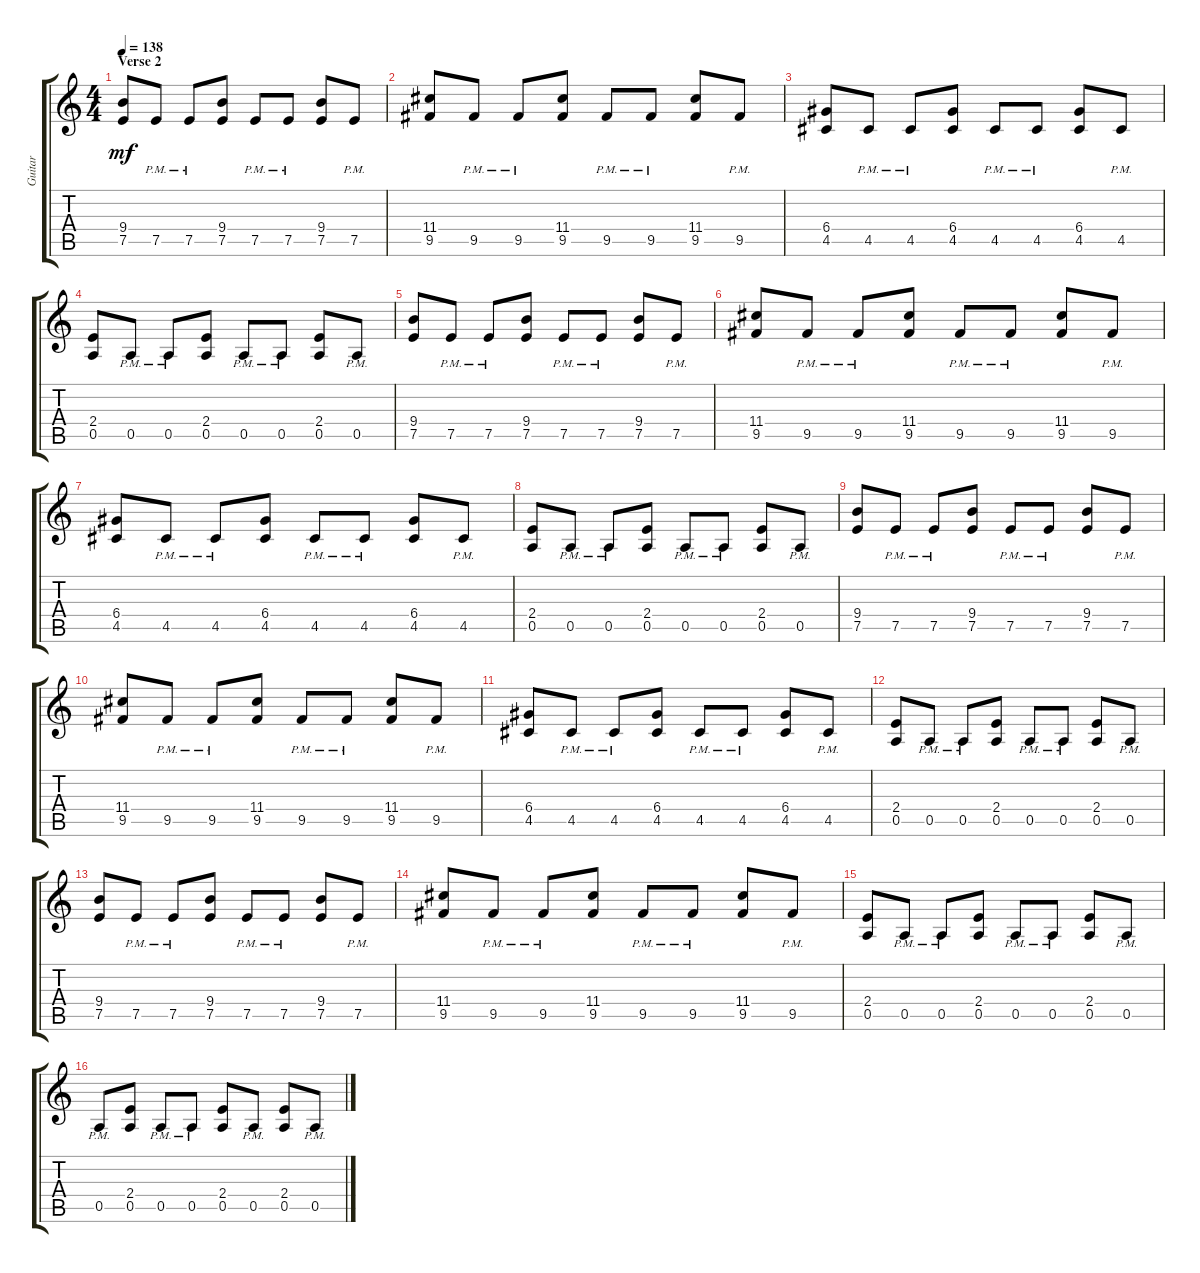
\track ("Guitar" "Guitar") {instrument acousticguitarsteel}
\staff {score tabs}
\tuning (E4 B3 G3 D3 A2 E2) {hide}
\ts (4 4)
\section ("" "Verse 2")
\tempo 138
\clef g2
\ks c
(9.4 7.5).8{dy mf} 7.5{pm}.8 7.5{pm}.8 (9.4 7.5).8 7.5{pm}.8 7.5{pm}.8 (9.4 7.5).8 7.5{pm}.8 |
(11.4 9.5).8 9.5{pm}.8 9.5{pm}.8 (11.4 9.5).8 9.5{pm}.8 9.5{pm}.8 (11.4 9.5).8 9.5{pm}.8 |
(6.4 4.5).8 4.5{pm}.8 4.5{pm}.8 (6.4 4.5).8 4.5{pm}.8 4.5{pm}.8 (6.4 4.5).8 4.5{pm}.8 |
(2.4 0.5).8 0.5{pm}.8 0.5{pm}.8 (2.4 0.5).8 0.5{pm}.8 0.5{pm}.8 (2.4 0.5).8 0.5{pm}.8 |
(9.4 7.5).8 7.5{pm}.8 7.5{pm}.8 (9.4 7.5).8 7.5{pm}.8 7.5{pm}.8 (9.4 7.5).8 7.5{pm}.8 |
(11.4 9.5).8 9.5{pm}.8 9.5{pm}.8 (11.4 9.5).8 9.5{pm}.8 9.5{pm}.8 (11.4 9.5).8 9.5{pm}.8 |
(6.4 4.5).8 4.5{pm}.8 4.5{pm}.8 (6.4 4.5).8 4.5{pm}.8 4.5{pm}.8 (6.4 4.5).8 4.5{pm}.8 |
(2.4 0.5).8 0.5{pm}.8 0.5{pm}.8 (2.4 0.5).8 0.5{pm}.8 0.5{pm}.8 (2.4 0.5).8 0.5{pm}.8 |
(9.4 7.5).8 7.5{pm}.8 7.5{pm}.8 (9.4 7.5).8 7.5{pm}.8 7.5{pm}.8 (9.4 7.5).8 7.5{pm}.8 |
(11.4 9.5).8 9.5{pm}.8 9.5{pm}.8 (11.4 9.5).8 9.5{pm}.8 9.5{pm}.8 (11.4 9.5).8 9.5{pm}.8 |
(6.4 4.5).8 4.5{pm}.8 4.5{pm}.8 (6.4 4.5).8 4.5{pm}.8 4.5{pm}.8 (6.4 4.5).8 4.5{pm}.8 |
(2.4 0.5).8 0.5{pm}.8 0.5{pm}.8 (2.4 0.5).8 0.5{pm}.8 0.5{pm}.8 (2.4 0.5).8 0.5{pm}.8 |
(9.4 7.5).8 7.5{pm}.8 7.5{pm}.8 (9.4 7.5).8 7.5{pm}.8 7.5{pm}.8 (9.4 7.5).8 7.5{pm}.8 |
(11.4 9.5).8 9.5{pm}.8 9.5{pm}.8 (11.4 9.5).8 9.5{pm}.8 9.5{pm}.8 (11.4 9.5).8 9.5{pm}.8 |
(2.4 0.5).8 0.5{pm}.8 0.5{pm}.8 (2.4 0.5).8 0.5{pm}.8 0.5{pm}.8 (2.4 0.5).8 0.5{pm}.8 |
0.5{pm}.8 (2.4 0.5).8 0.5{pm}.8 0.5{pm}.8 (2.4 0.5).8 0.5{pm}.8 (2.4 0.5).8 0.5{pm}.8
